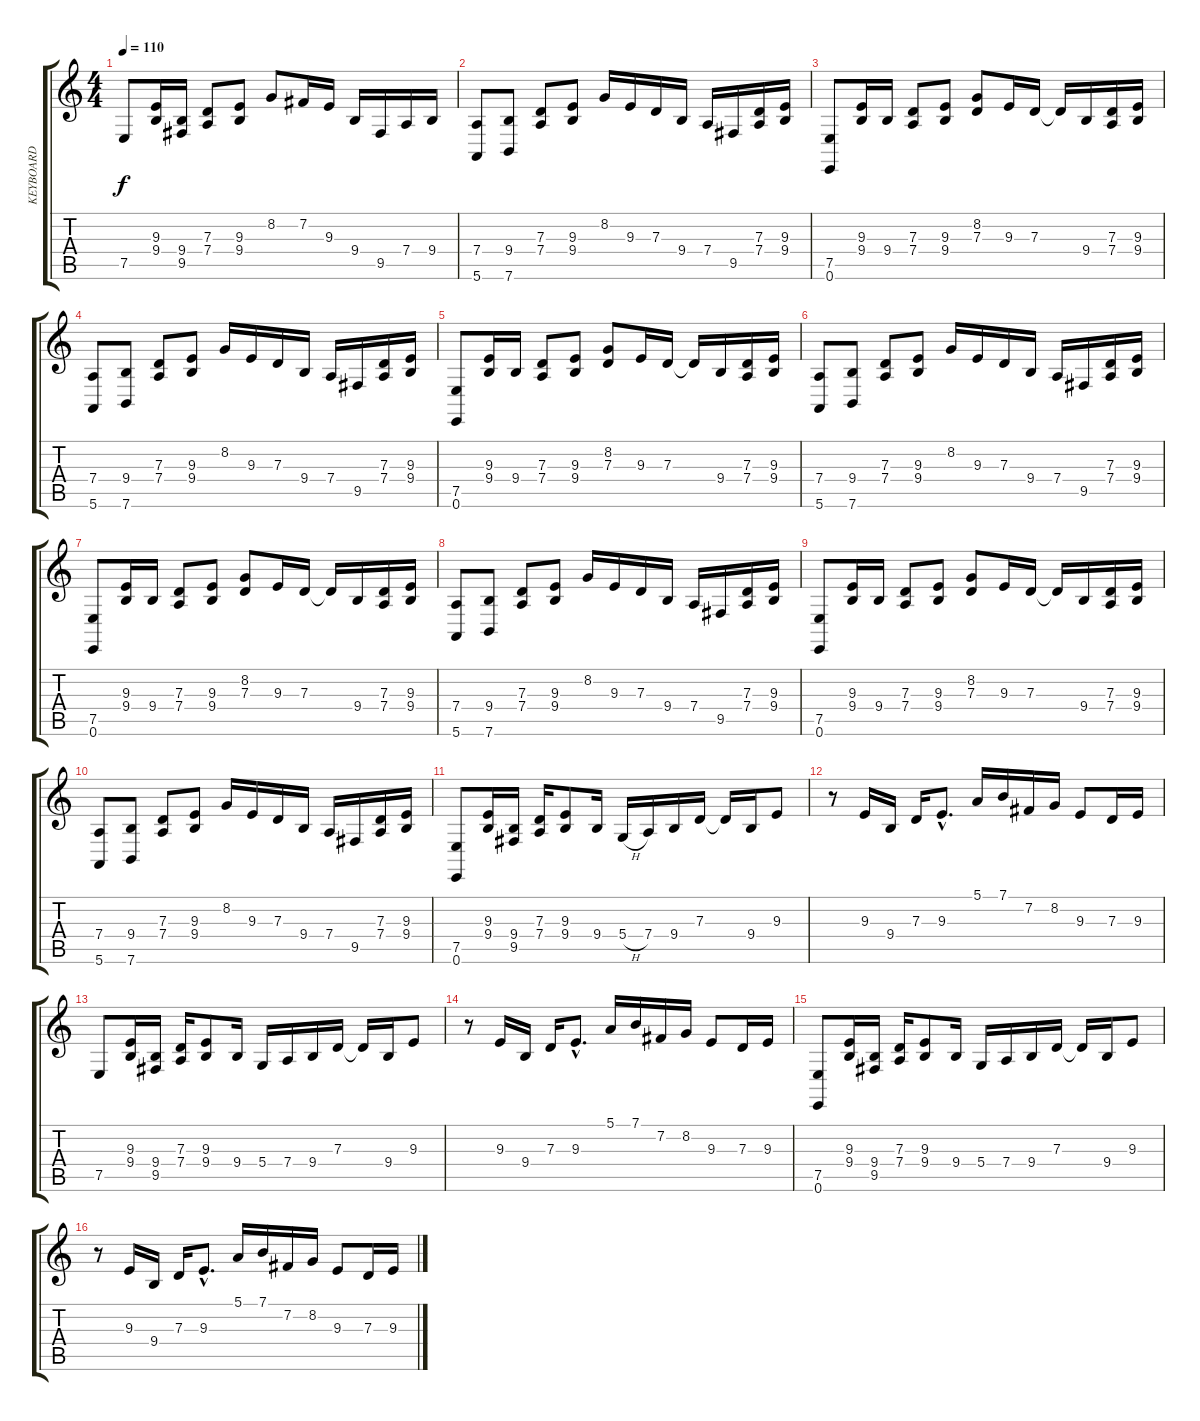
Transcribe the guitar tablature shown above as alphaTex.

\track ("KEYBOARD" "KEYBOARD") {instrument drawbarorgan}
\staff {score tabs}
\tuning (E4 B3 G3 D3 A2 E2) {hide}
\ts (4 4)
\tempo 110
\clef g2
\ks c
7.5.8{dy f} (9.3 9.4).16 (9.4 9.5).16 (7.3 7.4).8 (9.3 9.4).8 8.2.8 7.2.16 9.3.16 9.4.16 9.5.16 7.4.16 9.4.16 |
(7.4 5.6).8 (9.4 7.6).8 (7.3 7.4).8 (9.3 9.4).8 8.2.16 9.3.16 7.3.16 9.4.16 7.4.16 9.5.16 (7.3 7.4).16 (9.3 9.4).16 |
(7.5 0.6).8 (9.3 9.4).16 9.4.16 (7.3 7.4).8 (9.3 9.4).8 (8.2 7.3).8 9.3.16 7.3.16 7.3{t}.16 9.4.16 (7.3 7.4).16 (9.3 9.4).16 |
(7.4 5.6).8 (9.4 7.6).8 (7.3 7.4).8 (9.3 9.4).8 8.2.16 9.3.16 7.3.16 9.4.16 7.4.16 9.5.16 (7.3 7.4).16 (9.3 9.4).16 |
(7.5 0.6).8 (9.3 9.4).16 9.4.16 (7.3 7.4).8 (9.3 9.4).8 (8.2 7.3).8 9.3.16 7.3.16 7.3{t}.16 9.4.16 (7.3 7.4).16 (9.3 9.4).16 |
(7.4 5.6).8 (9.4 7.6).8 (7.3 7.4).8 (9.3 9.4).8 8.2.16 9.3.16 7.3.16 9.4.16 7.4.16 9.5.16 (7.3 7.4).16 (9.3 9.4).16 |
(7.5 0.6).8 (9.3 9.4).16 9.4.16 (7.3 7.4).8 (9.3 9.4).8 (8.2 7.3).8 9.3.16 7.3.16 7.3{t}.16 9.4.16 (7.3 7.4).16 (9.3 9.4).16 |
(7.4 5.6).8 (9.4 7.6).8 (7.3 7.4).8 (9.3 9.4).8 8.2.16 9.3.16 7.3.16 9.4.16 7.4.16 9.5.16 (7.3 7.4).16 (9.3 9.4).16 |
(7.5 0.6).8 (9.3 9.4).16 9.4.16 (7.3 7.4).8 (9.3 9.4).8 (8.2 7.3).8 9.3.16 7.3.16 7.3{t}.16 9.4.16 (7.3 7.4).16 (9.3 9.4).16 |
(7.4 5.6).8 (9.4 7.6).8 (7.3 7.4).8 (9.3 9.4).8 8.2.16 9.3.16 7.3.16 9.4.16 7.4.16 9.5.16 (7.3 7.4).16 (9.3 9.4).16 |
(7.5 0.6).8 (9.3 9.4).16 (9.4 9.5).16 (7.3 7.4).16 (9.3 9.4).8 9.4.16 5.4{h}.16 7.4.16 9.4.16 7.3.16 7.3{t}.16 9.4.16 9.3.8 |
r.8 9.3.16 9.4.16 7.3.16 9.3{hac}.8{d} 5.1.16 7.1.16 7.2.16 8.2.16 9.3.8 7.3.16 9.3.16 |
7.5.8 (9.3 9.4).16 (9.4 9.5).16 (7.3 7.4).16 (9.3 9.4).8 9.4.16 5.4.16 7.4.16 9.4.16 7.3.16 7.3{t}.16 9.4.16 9.3.8 |
r.8 9.3.16 9.4.16 7.3.16 9.3{hac}.8{d} 5.1.16 7.1.16 7.2.16 8.2.16 9.3.8 7.3.16 9.3.16 |
(7.5 0.6).8 (9.3 9.4).16 (9.4 9.5).16 (7.3 7.4).16 (9.3 9.4).8 9.4.16 5.4.16 7.4.16 9.4.16 7.3.16 7.3{t}.16 9.4.16 9.3.8 |
r.8 9.3.16 9.4.16 7.3.16 9.3{hac}.8{d} 5.1.16 7.1.16 7.2.16 8.2.16 9.3.8 7.3.16 9.3.16
